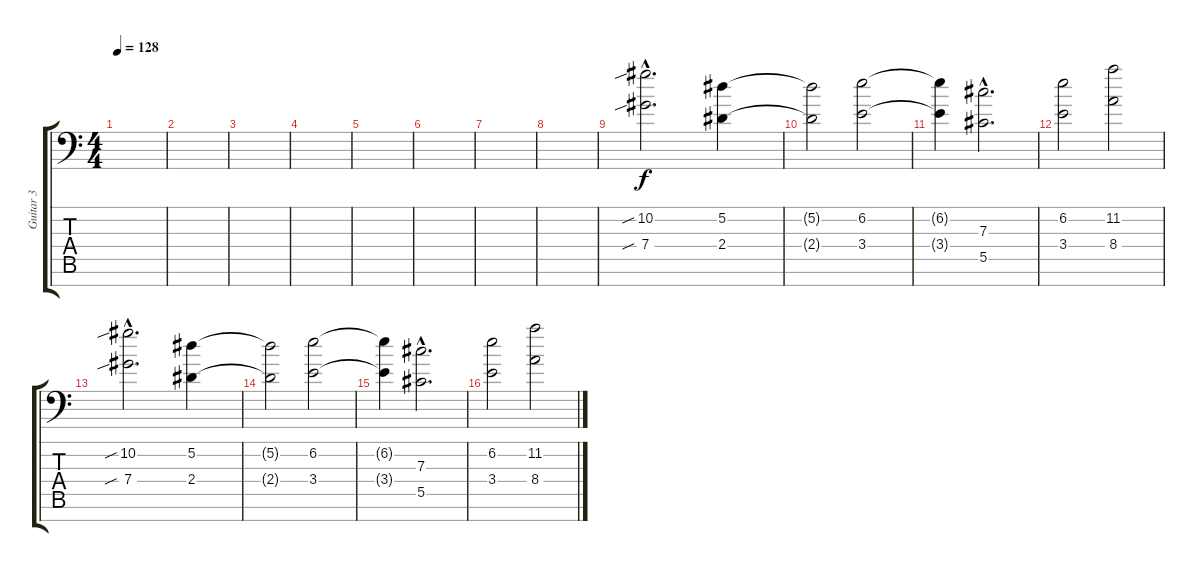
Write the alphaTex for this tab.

\track ("Guitar 3" "Guitar 3") {instrument distortionguitar}
\staff {score tabs}
\tuning (Eb4 Bb3 Gb3 Db3 Ab2 Eb2 Ab1) {hide}
\ts (4 4)
\tempo 128
\clef f4
\ks c
|
|
|
|
|
|
|
|
(10.2{sib hac} 7.4{sib hac}).2{d volume 12} (5.2 2.4).4 |
(5.2{t} 2.4{t}).2 (6.2 3.4).2 |
(6.2{t} 3.4{t}).4 (7.3{hac} 5.5{hac}).2{d} |
(6.2 3.4).2 (11.2 8.4).2 |
(10.2{sib hac} 7.4{sib hac}).2{d} (5.2 2.4).4 |
(5.2{t} 2.4{t}).2 (6.2 3.4).2 |
(6.2{t} 3.4{t}).4 (7.3{hac} 5.5{hac}).2{d} |
(6.2 3.4).2 (11.2 8.4).2
